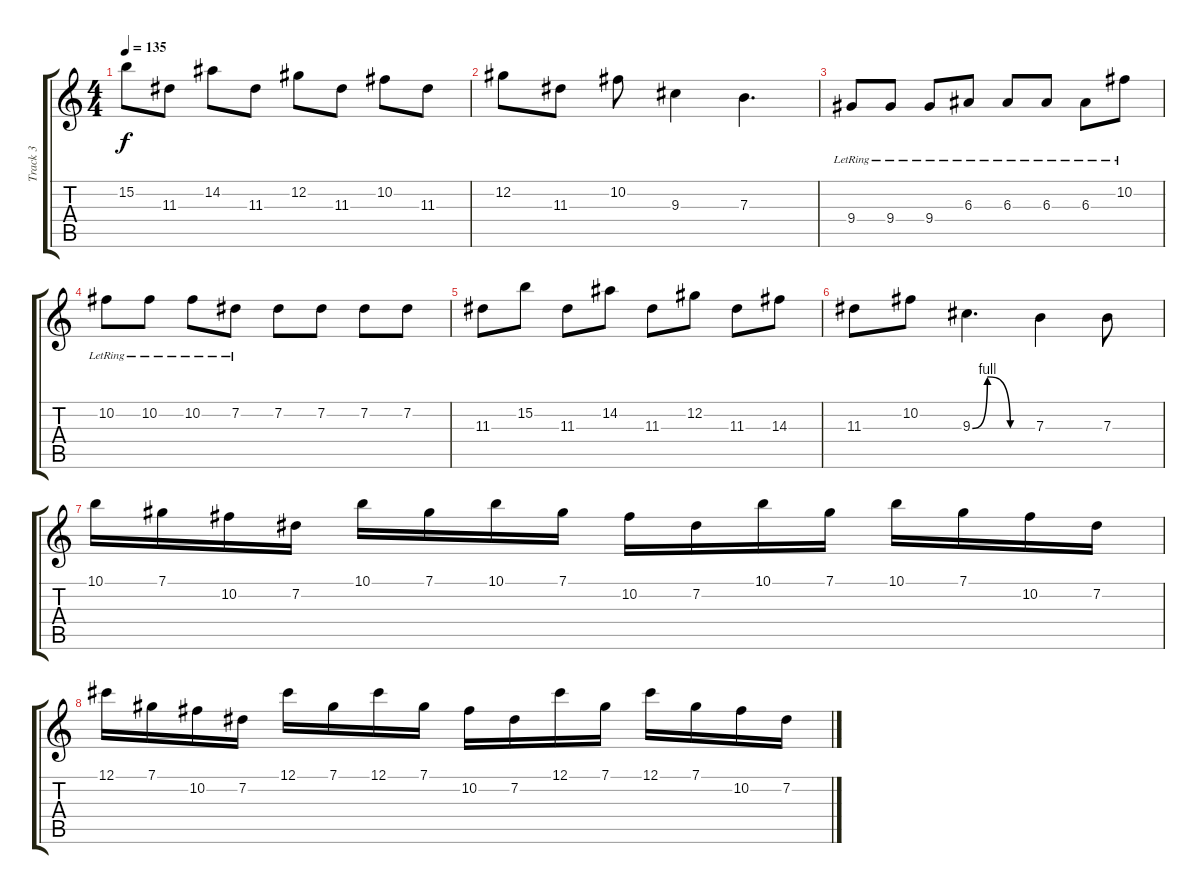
\track ("Track 3" "Track 3") {instrument distortionguitar}
\staff {score tabs}
\tuning (Db4 Ab3 E3 B2 Gb2 B1) {hide}
\ts (4 4)
\tempo 135
\clef g2
\ks c
15.2.8{dy f} 11.3.8 14.2.8 11.3.8 12.2.8 11.3.8 10.2.8 11.3.8 |
12.2.8 11.3.8 10.2.8 9.3.4 7.3.4{d} |
9.4{lr}.8 9.4{lr}.8 9.4{lr}.8 6.3{lr}.8 6.3{lr}.8 6.3{lr}.8 6.3{lr}.8 10.2{lr}.8 |
10.2{lr}.8 10.2{lr}.8 10.2{lr}.8 7.2{lr}.8 7.2.8 7.2.8 7.2.8 7.2.8 |
11.3.8 15.2.8 11.3.8 14.2.8 11.3.8 12.2.8 11.3.8 14.3.8 |
11.3.8 10.2.8 9.3{be (custom 0 0 15 4 38 0 60 0)}.4{d} 7.3.4 7.3.8 |
10.1.16 7.1.16 10.2.16 7.2.16 10.1.16 7.1.16 10.1.16 7.1.16 10.2.16 7.2.16 10.1.16 7.1.16 10.1.16 7.1.16 10.2.16 7.2.16 |
12.1.16 7.1.16 10.2.16 7.2.16 12.1.16 7.1.16 12.1.16 7.1.16 10.2.16 7.2.16 12.1.16 7.1.16 12.1.16 7.1.16 10.2.16 7.2.16
